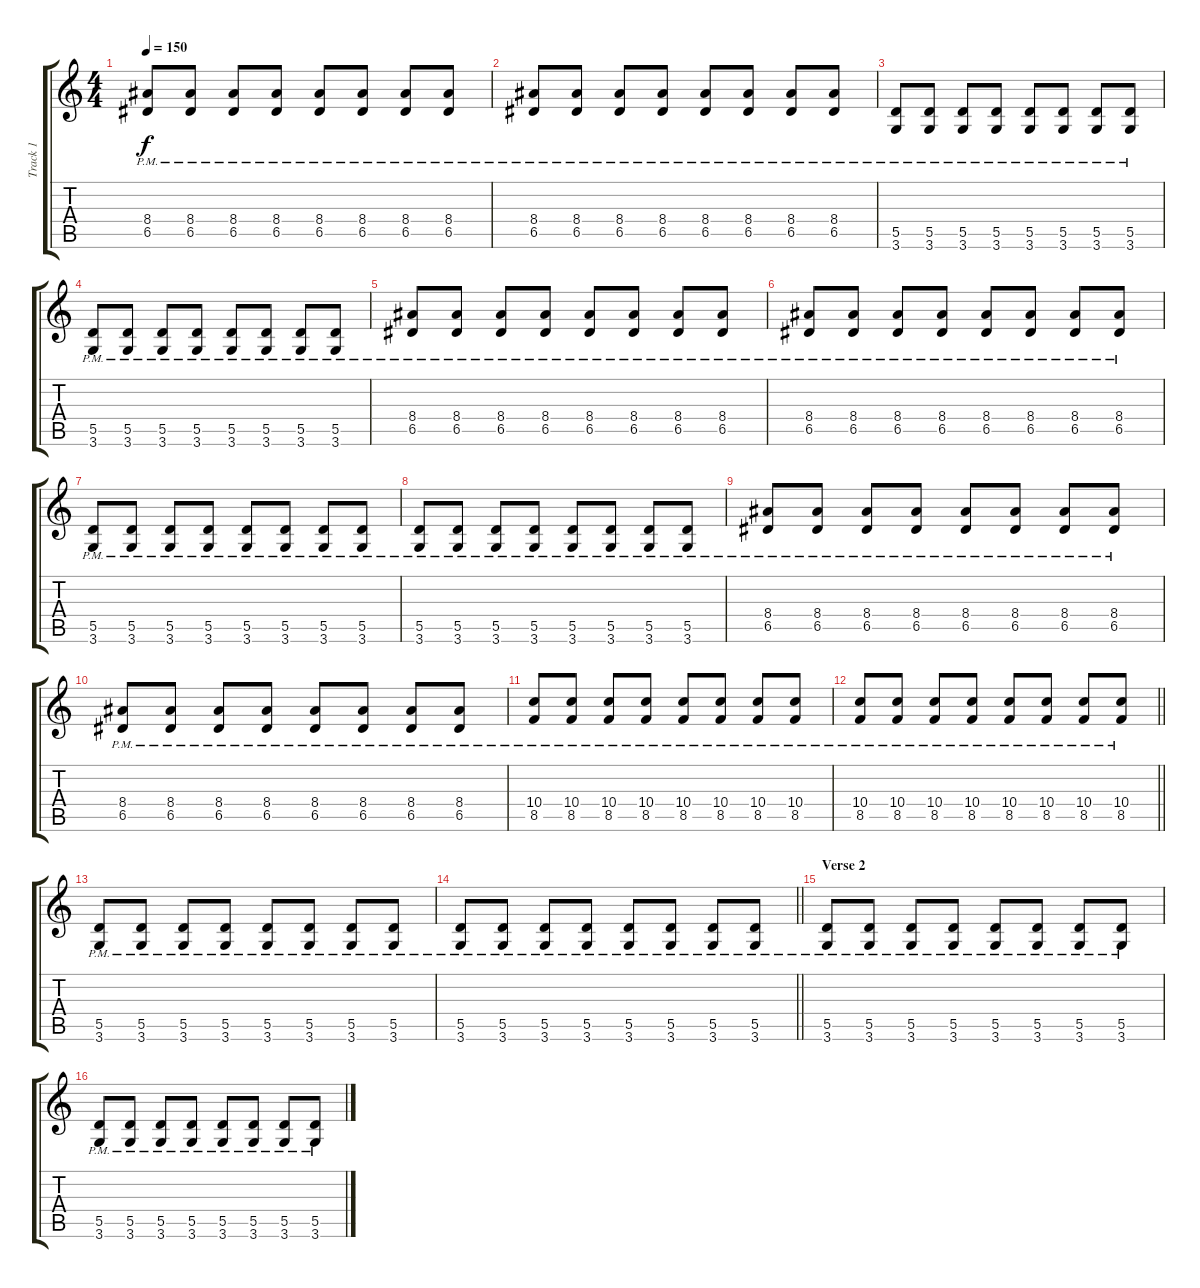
\track ("Track 1" "Track 1") {instrument distortionguitar}
\staff {score tabs}
\tuning (E4 B3 G3 D3 A2 E2) {hide}
\ts (4 4)
\tempo 150
\clef g2
\ks c
(8.4{pm} 6.5{pm}).8{dy f} (8.4{pm} 6.5{pm}).8 (8.4{pm} 6.5{pm}).8 (8.4{pm} 6.5{pm}).8 (8.4{pm} 6.5{pm}).8 (8.4{pm} 6.5{pm}).8 (8.4{pm} 6.5{pm}).8 (8.4{pm} 6.5{pm}).8 |
(8.4{pm} 6.5{pm}).8 (8.4{pm} 6.5{pm}).8 (8.4{pm} 6.5{pm}).8 (8.4{pm} 6.5{pm}).8 (8.4{pm} 6.5{pm}).8 (8.4{pm} 6.5{pm}).8 (8.4{pm} 6.5{pm}).8 (8.4{pm} 6.5{pm}).8 |
(5.5{pm} 3.6{pm}).8 (5.5{pm} 3.6{pm}).8 (5.5{pm} 3.6{pm}).8 (5.5{pm} 3.6{pm}).8 (5.5{pm} 3.6{pm}).8 (5.5{pm} 3.6{pm}).8 (5.5{pm} 3.6{pm}).8 (5.5{pm} 3.6{pm}).8 |
(5.5{pm} 3.6{pm}).8 (5.5{pm} 3.6{pm}).8 (5.5{pm} 3.6{pm}).8 (5.5{pm} 3.6{pm}).8 (5.5{pm} 3.6{pm}).8 (5.5{pm} 3.6{pm}).8 (5.5{pm} 3.6{pm}).8 (5.5{pm} 3.6{pm}).8 |
(8.4{pm} 6.5{pm}).8 (8.4{pm} 6.5{pm}).8 (8.4{pm} 6.5{pm}).8 (8.4{pm} 6.5{pm}).8 (8.4{pm} 6.5{pm}).8 (8.4{pm} 6.5{pm}).8 (8.4{pm} 6.5{pm}).8 (8.4{pm} 6.5{pm}).8 |
(8.4{pm} 6.5{pm}).8 (8.4{pm} 6.5{pm}).8 (8.4{pm} 6.5{pm}).8 (8.4{pm} 6.5{pm}).8 (8.4{pm} 6.5{pm}).8 (8.4{pm} 6.5{pm}).8 (8.4{pm} 6.5{pm}).8 (8.4{pm} 6.5{pm}).8 |
(5.5{pm} 3.6{pm}).8 (5.5{pm} 3.6{pm}).8 (5.5{pm} 3.6{pm}).8 (5.5{pm} 3.6{pm}).8 (5.5{pm} 3.6{pm}).8 (5.5{pm} 3.6{pm}).8 (5.5{pm} 3.6{pm}).8 (5.5{pm} 3.6{pm}).8 |
(5.5{pm} 3.6{pm}).8 (5.5{pm} 3.6{pm}).8 (5.5{pm} 3.6{pm}).8 (5.5{pm} 3.6{pm}).8 (5.5{pm} 3.6{pm}).8 (5.5{pm} 3.6{pm}).8 (5.5{pm} 3.6{pm}).8 (5.5{pm} 3.6{pm}).8 |
(8.4{pm} 6.5{pm}).8 (8.4{pm} 6.5{pm}).8 (8.4{pm} 6.5{pm}).8 (8.4{pm} 6.5{pm}).8 (8.4{pm} 6.5{pm}).8 (8.4{pm} 6.5{pm}).8 (8.4{pm} 6.5{pm}).8 (8.4{pm} 6.5{pm}).8 |
(8.4{pm} 6.5{pm}).8 (8.4{pm} 6.5{pm}).8 (8.4{pm} 6.5{pm}).8 (8.4{pm} 6.5{pm}).8 (8.4{pm} 6.5{pm}).8 (8.4{pm} 6.5{pm}).8 (8.4{pm} 6.5{pm}).8 (8.4{pm} 6.5{pm}).8 |
(10.4{pm} 8.5{pm}).8 (10.4{pm} 8.5{pm}).8 (10.4{pm} 8.5{pm}).8 (10.4{pm} 8.5{pm}).8 (10.4{pm} 8.5{pm}).8 (10.4{pm} 8.5{pm}).8 (10.4{pm} 8.5{pm}).8 (10.4{pm} 8.5{pm}).8 |
\barLineRight lightlight
(10.4{pm} 8.5{pm}).8 (10.4{pm} 8.5{pm}).8 (10.4{pm} 8.5{pm}).8 (10.4{pm} 8.5{pm}).8 (10.4{pm} 8.5{pm}).8 (10.4{pm} 8.5{pm}).8 (10.4{pm} 8.5{pm}).8 (10.4{pm} 8.5{pm}).8 |
\section ("" "")
(5.5{pm} 3.6{pm}).8 (5.5{pm} 3.6{pm}).8 (5.5{pm} 3.6{pm}).8 (5.5{pm} 3.6{pm}).8 (5.5{pm} 3.6{pm}).8 (5.5{pm} 3.6{pm}).8 (5.5{pm} 3.6{pm}).8 (5.5{pm} 3.6{pm}).8 |
\barLineRight lightlight
(5.5{pm} 3.6{pm}).8 (5.5{pm} 3.6{pm}).8 (5.5{pm} 3.6{pm}).8 (5.5{pm} 3.6{pm}).8 (5.5{pm} 3.6{pm}).8 (5.5{pm} 3.6{pm}).8 (5.5{pm} 3.6{pm}).8 (5.5{pm} 3.6{pm}).8 |
\section ("" "Verse 2")
(5.5{pm} 3.6{pm}).8 (5.5{pm} 3.6{pm}).8 (5.5{pm} 3.6{pm}).8 (5.5{pm} 3.6{pm}).8 (5.5{pm} 3.6{pm}).8 (5.5{pm} 3.6{pm}).8 (5.5{pm} 3.6{pm}).8 (5.5{pm} 3.6{pm}).8 |
(5.5{pm} 3.6{pm}).8 (5.5{pm} 3.6{pm}).8 (5.5{pm} 3.6{pm}).8 (5.5{pm} 3.6{pm}).8 (5.5{pm} 3.6{pm}).8 (5.5{pm} 3.6{pm}).8 (5.5{pm} 3.6{pm}).8 (5.5{pm} 3.6{pm}).8
